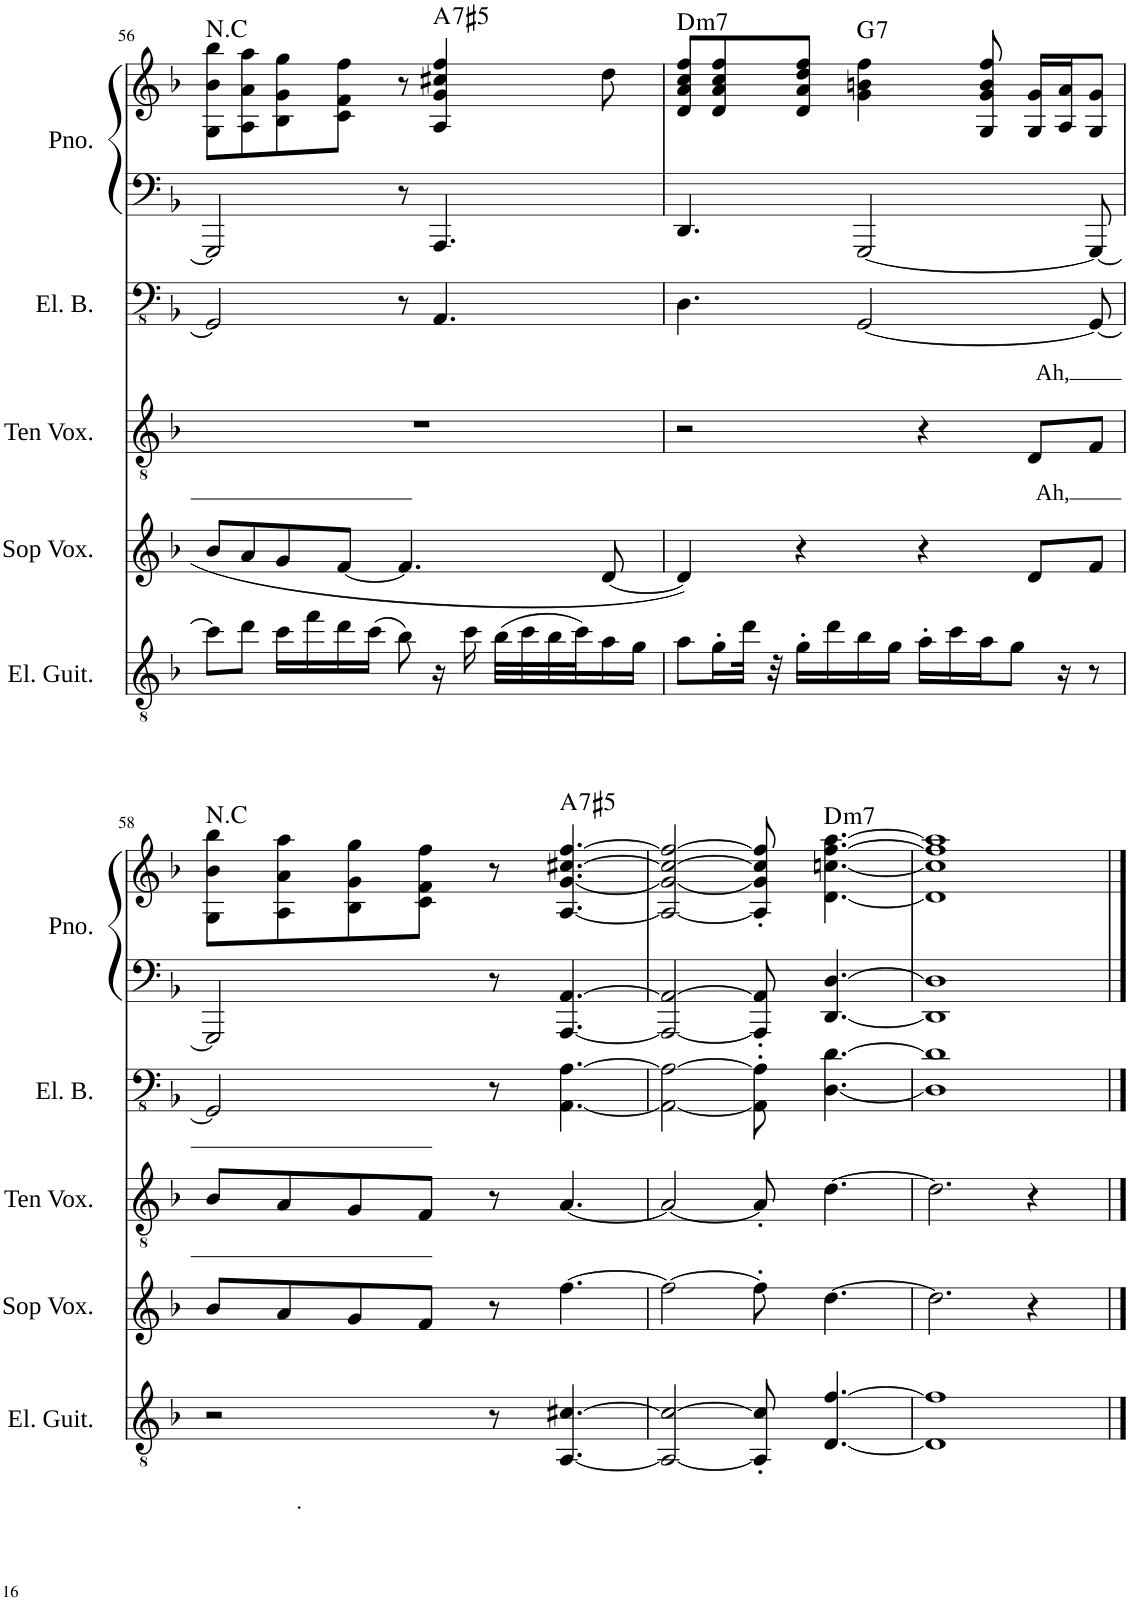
**kern	**kern	**text	**kern	**text	**kern	**kern	**kern	**harte
*part5	*part4	*part4	*part3	*part3	*part2	*part1	*part1	*part1
*staff6	*staff5	*staff5	*staff4	*staff4	*staff3	*staff2	*staff1	*
*I"Electric Guitar	*I"Soprano	*	*I"Tenor	*	*I"Electric Bass	*I"Piano	*	*
*I'El. Guit.	*	*	*	*	*I'El. B.	*I'Pno.	*	*
!!LO:PB:g=z
*clefGv2	*clefG2	*	*clefGv2	*	*clefFv4	*clefF4	*clefG2	*
*k[b-]	*k[b-]	*	*k[b-]	*	*k[b-]	*k[b-]	*k[b-]	*
*M4/4	*M4/4	*	*M4/4	*	*M4/4	*M4/4	*M4/4	*
=56	=56	=56	=56	=56	=56	=56	=56	=56
!	!	!	!	!	!	!	!	!LO:H:kt=N.C
8cc\L]	8b-/L	.	1r	.	2GGG/]	2GGG/]	8G\ 8b-\ 8bb-\L	N
8dd\J	8a/	.	.	.	.	.	8A\ 8a\ 8aa\	.
16cc\LL	8g/	.	.	.	.	.	8B-\ 8g\ 8gg\	.
16ff\	.	.	.	.	.	.	.	.
16dd\	[8f/J	.	.	.	.	.	8c\ 8f\ 8ff\J	.
(16cc\JJ	.	.	.	.	.	.	.	.
8b-\)	4.f/]	.	.	.	8r	8r	8r	.
!	!	!	!	!	!	!	!	!LO:H:kt=7
16r	.	.	.	.	4.AAA/	4.AAA/	4A/ 4g/ 4cc#X/ 4ff/	A:aug(b7)
16cc\	.	.	.	.	.	.	.	.
(32b-\LLL	.	.	.	.	.	.	.	.
32cc\	.	.	.	.	.	.	.	.
32b-\	.	.	.	.	.	.	.	.
32cc\J)	.	.	.	.	.	.	.	.
16a\	[8d/	.	.	.	.	.	8dd\	.
16g\JJ	.	.	.	.	.	.	.	.
=57	=57	=57	=57	=57	=57	=57	=57	=57
!	!	!	!	!	!	!	!	!LO:H:kt=m7
8a\L	4d/]	.	2r	.	4.DD\	4.DD/	8d/ 8a/ 8cc/ 8ff/L	D:min7
16g'\L	.	.	.	.	.	.	8d/ 8a/ 8cc/ 8ff/	.
32dd\JJk	.	.	.	.	.	.	.	.
32r	.	.	.	.	.	.	.	.
16g'\LL	4r	.	.	.	.	.	8d/ 8a/ 8dd/ 8ff/J	.
16dd\	.	.	.	.	.	.	.	.
!	!	!	!	!	!	!	!	!LO:H:kt=7
16b-\	.	.	.	.	[2GGG/	[2GGG/	4g\ 4bn\ 4ff\	G:7
16g\JJ	.	.	.	.	.	.	.	.
16a'\LL	4r	.	4r	.	.	.	.	.
16cc\	.	.	.	.	.	.	.	.
16a\J	.	.	.	.	.	.	8G/ 8g/ 8b/ 8ff/	.
8g\J	.	.	.	.	.	.	.	.
!	!	!LO:LY:a	!	!LO:LY:a	!	!	!	!
.	8d/L	Ah,	8D/L	Ah,	.	.	16G/ 16g/LL	.
16r	.	.	.	.	.	.	16A/ 16a/J	.
8r	8f/J	.	8F/J	.	8GGG/_	8GGG/_	8G/ 8g/J	.
!!LO:LB:g=z
=58	=58	=58	=58	=58	=58	=58	=58	=58
!	!	!	!	!	!	!	!	!LO:H:kt=N.C
2r	8b-/L	.	8B-/L	.	2GGG/]	2GGG/]	8G\ 8b-\ 8bb-\L	N
.	8a/	.	8A/	.	.	.	8A\ 8a\ 8aa\	.
.	8g/	.	8G/	.	.	.	8B-\ 8g\ 8gg\	.
.	8f/J	.	8F/J	.	.	.	8c\ 8f\ 8ff\J	.
8r	8r	.	8r	.	8r	8r	8r	.
!	!	!	!	!	!	!	!	!LO:H:kt=7
[4.AA/ [4.c#X/	[4.ff\	.	[4.A/	.	[4.AAA\ [4.AA\	[4.AAA/ [4.AA/	[4.A/ [4.g/ [4.cc#X/ [4.ff/	A:aug(b7)
=59	=59	=59	=59	=59	=59	=59	=59	=59
2AA/_ 2c#/_	2ff\_	.	2A/_	.	2AAA\_ 2AA\_	2AAA/_ 2AA/_	2A/_ 2g/_ 2cc#/_ 2ff/_	.
8AA/]' 8c#/]'	8ff'\]	.	8A'/]	.	8AAA\]' 8AA\]'	8AAA/]' 8AA/]'	8A/]' 8g/]' 8cc#/]' 8ff/]'	.
!	!	!	!	!	!	!	!	!LO:H:kt=m7
[4.D/ [4.f/	[4.dd\	.	[4.d\	.	[4.DD\ [4.D\	[4.DD/ [4.D/	[4.d\ [4.ccn\ [4.ff\ [4.aa\	D:min7
=60	=60	=60	=60	=60	=60	=60	=60	=60
1D] 1f]	2.dd\]	.	2.d\]	.	1DD] 1D]	1DD] 1D]	1d] 1cc] 1ff] 1aa]	.
.	4r	.	4r	.	.	.	.	.
==	==	==	==	==	==	==	==	==
*-	*-	*-	*-	*-	*-	*-	*-	*-
